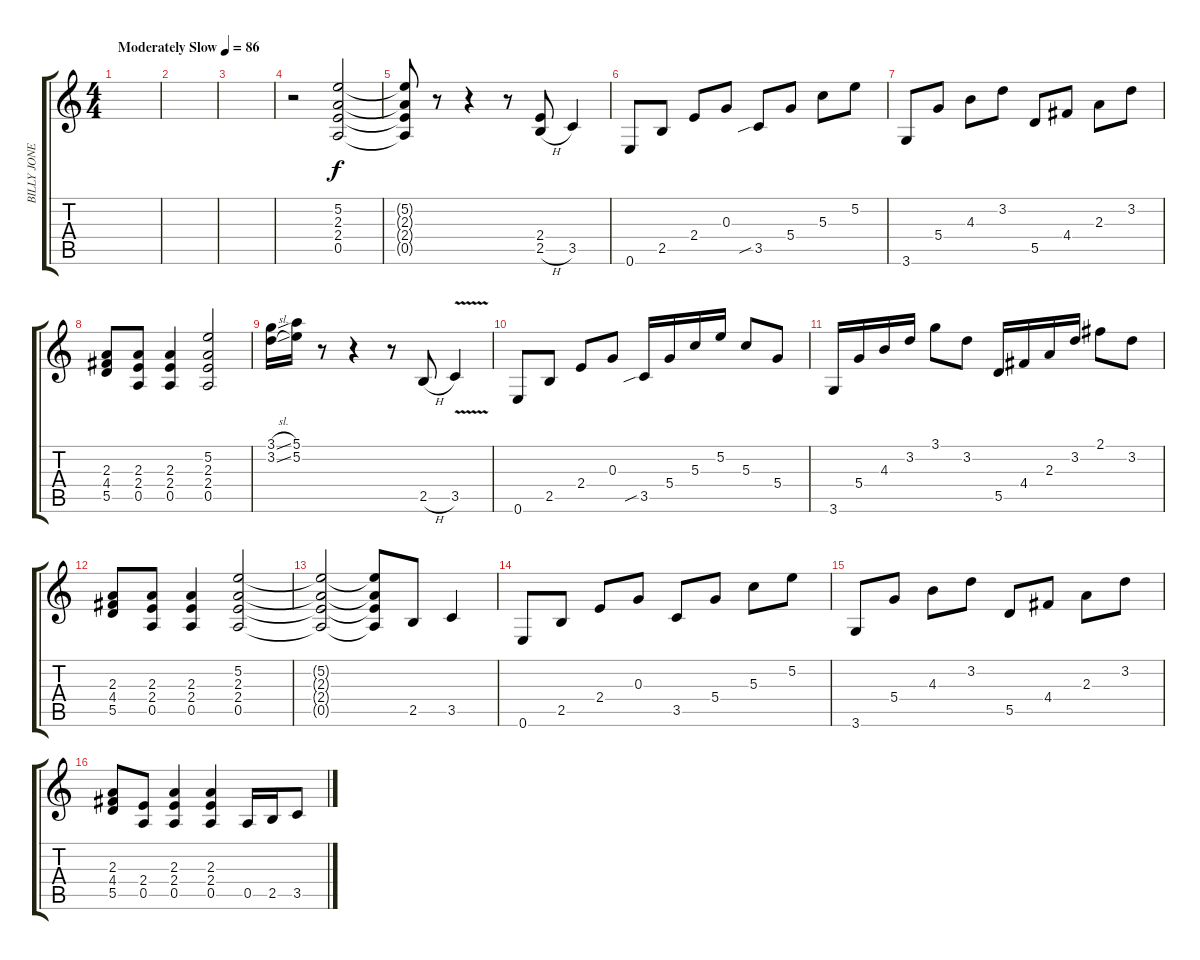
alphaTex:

\track ("BILLY JONES" "BILLY JONE") {instrument electricguitarclean}
\staff {score tabs}
\tuning (E4 B3 G3 D3 A2 E2) {hide}
\ts (4 4)
\tempo (86 "Moderately Slow")
\clef g2
\ks c
|
|
|
r.2 (5.2 2.3 2.4 0.5).2 |
(5.2{t} 2.3{t} 2.4{t} 0.5{t}).8 r.8 r.4 r.8 (2.4 2.5{h}).8 3.5.4 |
0.6.8 2.5.8 2.4.8 0.3.8 3.5{sib}.8 5.4.8 5.3.8 5.2.8 |
3.6.8 5.4.8 4.3.8 3.2.8 5.5.8 4.4.8 2.3.8 3.2.8 |
(2.3 4.4 5.5).8 (2.3 2.4 0.5).8 (2.3 2.4 0.5).4 (5.2 2.3 2.4 0.5).2 |
(3.1{sl} 3.2{sl}).16 (5.1 5.2).16 r.8 r.4 r.8 2.5{h}.8 3.5{v}.4 |
0.6.8 2.5.8 2.4.8 0.3.8 3.5{sib}.16 5.4.16 5.3.16 5.2.16 5.3.8 5.4.8 |
3.6.16 5.4.16 4.3.16 3.2.16 3.1.8 3.2.8 5.5.16 4.4.16 2.3.16 3.2.16 2.1.8 3.2.8 |
(2.3 4.4 5.5).8 (2.3 2.4 0.5).8 (2.3 2.4 0.5).4 (5.2 2.3 2.4 0.5).2 |
(5.2{t} 2.3{t} 2.4{t} 0.5{t}).2 (5.2{t} 2.3{t} 2.4{t} 0.5{t}).8 2.5.8 3.5.4 |
0.6.8 2.5.8 2.4.8 0.3.8 3.5.8 5.4.8 5.3.8 5.2.8 |
3.6.8 5.4.8 4.3.8 3.2.8 5.5.8 4.4.8 2.3.8 3.2.8 |
(2.3 4.4 5.5).8 (2.4 0.5).8 (2.3 2.4 0.5).4 (2.3 2.4 0.5).4 0.5.16 2.5.16 3.5.8
